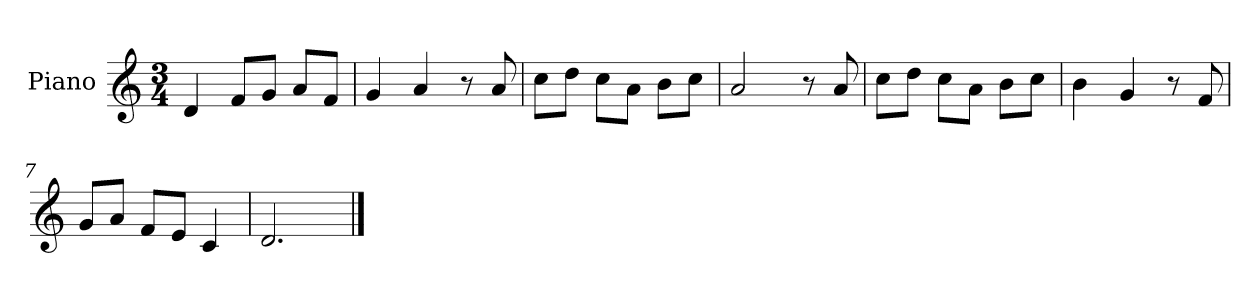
**kern
*part1
*staff1
*I"Piano
*I'Pno
*clefG2
*k[]
*M3/4
=1
4d/
8f/L
8g/J
8a/L
8f/J
=2
4g/
4a/
8r
8a/
=3
8cc\L
8dd\J
8cc\L
8a\J
8b\L
8cc\J
=4
2a/
8r
8a/
=5
8cc\L
8dd\J
8cc\L
8a\J
8b\L
8cc\J
=6
4b\
4g/
8r
8f/
=7
8g/L
8a/J
8f/L
8e/J
4c/
=8
2.d/
==
*-
